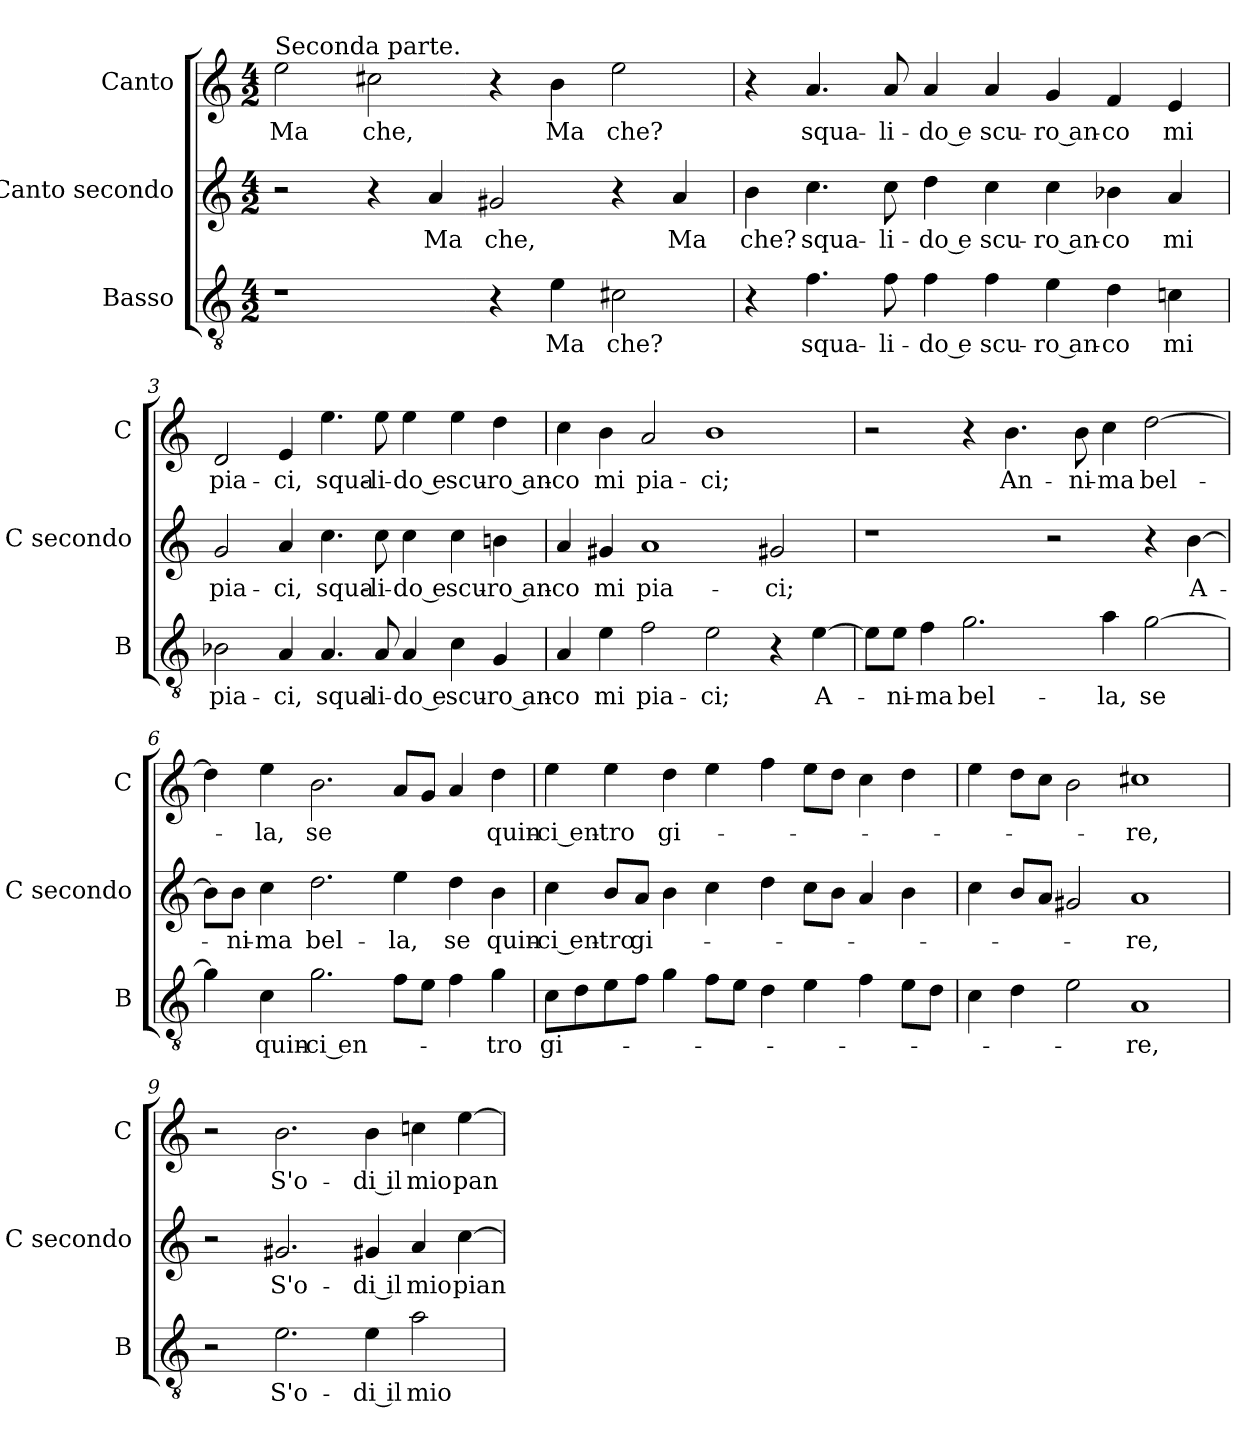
**kern	**text	**kern	**text	**kern	**text
*part3	*part3	*part2	*part2	*part1	*part1
*staff3	*staff3	*staff2	*staff2	*staff1	*staff1
*I"Basso	*	*I"Canto secondo	*	*I"Canto	*
*I'B	*	*I'C secondo	*	*I'C	*
*clefGv2	*	*clefG2	*	*clefG2	*
*k[]	*	*k[]	*	*k[]	*
*M4/2	*	*M4/2	*	*M4/2	*
=1	=1	=1	=1	=1	=1
!	!	!	!	!LO:TX:a:t=Seconda parte.	!
1r	.	2r	.	2ee	Ma
.	.	4r	.	2cc#X	che,
.	.	4a	Ma	.	.
4r	.	2g#X	che,	4r	.
4e	Ma	.	.	4b	Ma
2c#X	che?	4r	.	2ee	che?
.	.	4a	Ma	.	.
=2	=2	=2	=2	=2	=2
4r	.	4b	che?	4r	.
4.f	squa-	4.cc	squa-	4.a	squa-
8f	-li-	8cc	-li-	8a	-li-
4f	-do e	4dd	-do e	4a	-do e
4f	scu-	4cc	scu-	4a	scu-
4e	-ro an-	4cc	-ro an-	4g	-ro an-
4d	-co	4b-X	-co	4f	-co
4cn	mi	4a	mi	4e	mi
=3	=3	=3	=3	=3	=3
2B-X	pia-	2g	pia-	2d	pia-
4A	-ci,	4a	-ci,	4e	-ci,
4.A	squa-	4.cc	squa-	4.ee	squa-
8A	-li-	8cc	-li-	8ee	-li-
4A	-do e	4cc	-do e	4ee	-do e
4c	scu-	4cc	scu-	4ee	scu-
4G	-ro an-	4bn	-ro an-	4dd	-ro an-
=4	=4	=4	=4	=4	=4
4A	-co	4a	-co	4cc	-co
4e	mi	4g#X	mi	4b	mi
2f	pia-	1a	pia-	2a	pia-
2e	-ci;	.	.	1b	-ci;
4r	.	2g#X	-ci;	.	.
[4e	A-	.	.	.	.
=5	=5	=5	=5	=5	=5
8eL]	.	1r	.	2r	.
8eJ	-ni-	.	.	.	.
4f	-ma	.	.	.	.
2.g	bel-	.	.	4r	.
.	.	.	.	4.b	An-
.	.	2r	.	.	.
.	.	.	.	8b	-ni-
4a	-la,	.	.	4cc	-ma
[2g	se	4r	.	[2dd	bel-
.	.	[4b	A-	.	.
=6	=6	=6	=6	=6	=6
4g]	.	8bL]	.	4dd]	.
.	.	8bJ	-ni-	.	.
4c	quin-	4cc	-ma	4ee	-la,
2.g	-ci en-	2.dd	bel-	2.b	se
8fL	.	4ee	-la,	8aL	.
8eJ	.	.	.	8gJ	.
4f	.	4dd	se	4a	.
4g	-tro	4b	quin-	4dd	quin-
=7	=7	=7	=7	=7	=7
8cL	gi-	4cc	-ci en-	4ee	-ci en-
8d	.	.	.	.	.
8e	.	8bL	-tro	4ee	-tro
8fJ	.	8aJ	gi-	.	.
4g	.	4b	.	4dd	gi-
8fL	.	4cc	.	4ee	.
8eJ	.	.	.	.	.
4d	.	4dd	.	4ff	.
4e	.	8ccL	.	8eeL	.
.	.	8bJ	.	8ddJ	.
4f	.	4a	.	4cc	.
8eL	.	4b	.	4dd	.
8dJ	.	.	.	.	.
=8	=8	=8	=8	=8	=8
4c	.	4cc	.	4ee	.
4d	.	8bL	.	8ddL	.
.	.	8aJ	.	8ccJ	.
2e	.	2g#X	.	2b	.
1A	-re,	1a	-re,	1cc#X	-re,
=9	=9	=9	=9	=9	=9
2r	.	2r	.	2r	.
2.e	S'o-	2.g#X	S'o-	2.b	S'o-
4e	-di il	4g#X	-di il	4b	-di il
2a	mio	4a	mio	4ccn	mio
.	.	[4cc	pian-	[4ee	pan-
=	=	=	=	=	=
*-	*-	*-	*-	*-	*-
